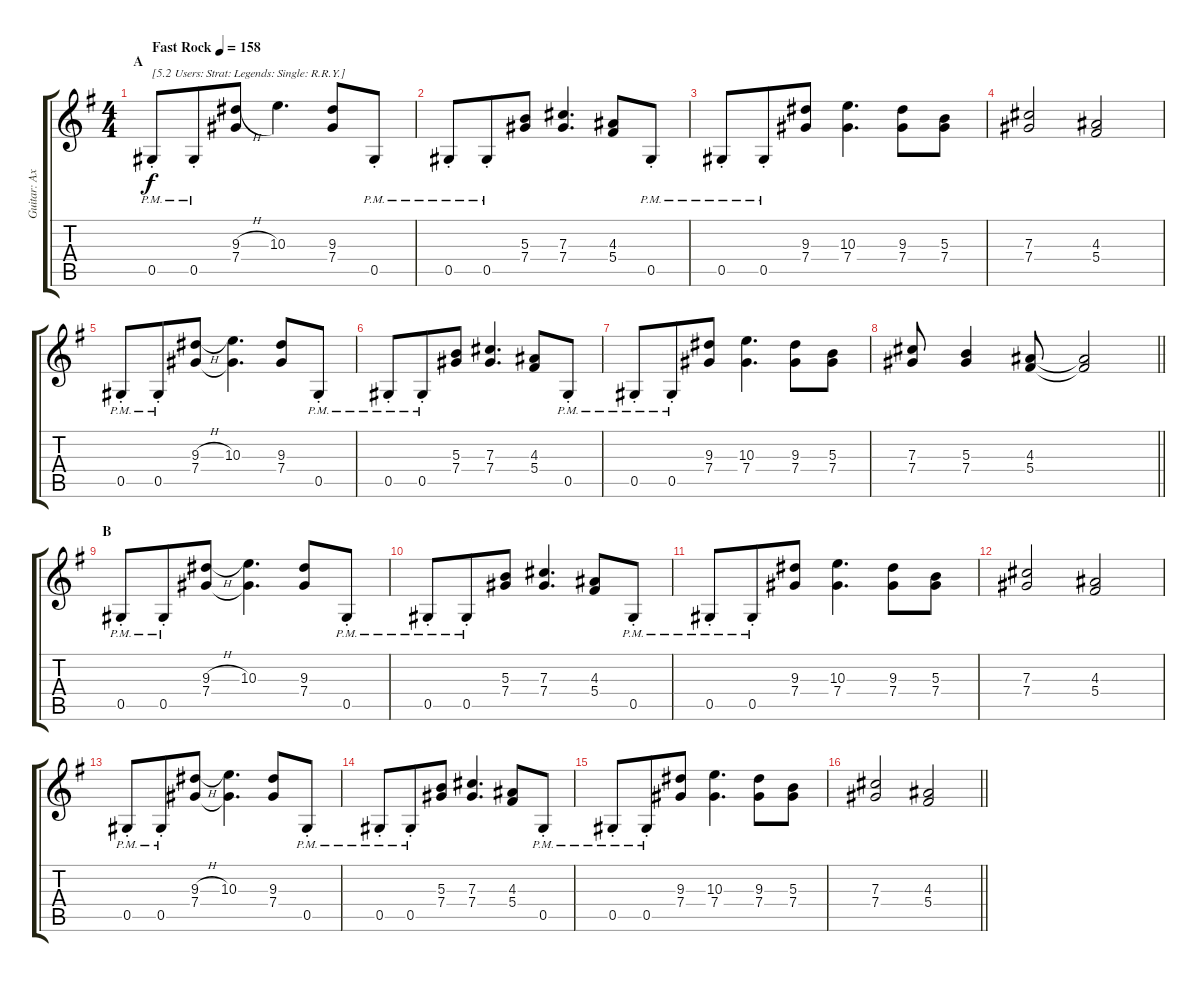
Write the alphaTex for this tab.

\track ("Guitar: Axel" "Guitar: Ax") {instrument overdrivenguitar}
\staff {score tabs}
\tuning (Eb4 Bb3 Gb3 Db3 Ab2 Eb2) {hide}
\ts (4 4)
\section ("" "A")
\tempo (158 "Fast Rock")
\clef g2
\ks g
0.5{pm st}.8{txt "[5.2 Users: Strat: Legends: Single: R.R.Y.]" dy f instrument overdrivenguitar} 0.5{pm st}.8{beam merge} (9.3{h} 7.4).8 10.3.4{d} (9.3 7.4).8 0.5{pm st}.8 |
0.5{pm st}.8 0.5{pm st}.8{beam merge} (5.3 7.4).8 (7.3 7.4).4{d} (4.3 5.4).8 0.5{pm st}.8 |
0.5{pm st}.8 0.5{pm st}.8{beam merge} (9.3 7.4).8 (10.3 7.4).4{d} (9.3 7.4).8 (5.3 7.4).8 |
(7.3 7.4).2 (4.3 5.4).2 |
0.5{pm st}.8 0.5{pm st}.8{beam merge} (9.3{h} 7.4).8 (10.3 7.4{t}).4{d} (9.3 7.4).8 0.5{pm st}.8 |
0.5{pm st}.8 0.5{pm st}.8{beam merge} (5.3 7.4).8 (7.3 7.4).4{d} (4.3 5.4).8 0.5{pm st}.8 |
0.5{pm st}.8 0.5{pm st}.8{beam merge} (9.3 7.4).8 (10.3 7.4).4{d} (9.3 7.4).8 (5.3 7.4).8 |
\barLineRight lightlight
(7.3 7.4).8 (5.3 7.4).4 (4.3 5.4).8 (4.3{t} 5.4{t}).2 |
\section ("" "B")
0.5{pm st}.8 0.5{pm st}.8{beam merge} (9.3{h} 7.4).8 (10.3 7.4{t}).4{d} (9.3 7.4).8 0.5{pm st}.8 |
0.5{pm st}.8 0.5{pm st}.8{beam merge} (5.3 7.4).8 (7.3 7.4).4{d} (4.3 5.4).8 0.5{pm st}.8 |
0.5{pm st}.8 0.5{pm st}.8{beam merge} (9.3 7.4).8 (10.3 7.4).4{d} (9.3 7.4).8 (5.3 7.4).8 |
(7.3 7.4).2 (4.3 5.4).2 |
0.5{pm st}.8 0.5{pm st}.8{beam merge} (9.3{h} 7.4).8 (10.3 7.4{t}).4{d} (9.3 7.4).8 0.5{pm st}.8 |
0.5{pm st}.8 0.5{pm st}.8{beam merge} (5.3 7.4).8 (7.3 7.4).4{d} (4.3 5.4).8 0.5{pm st}.8 |
0.5{pm st}.8 0.5{pm st}.8{beam merge} (9.3 7.4).8 (10.3 7.4).4{d} (9.3 7.4).8 (5.3 7.4).8 |
\barLineRight lightlight
(7.3 7.4).2 (4.3 5.4).2
